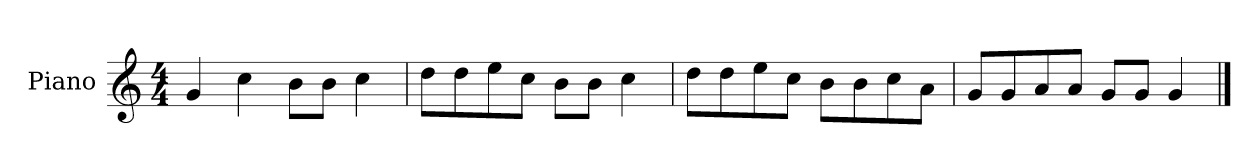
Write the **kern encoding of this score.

**kern
*part1
*staff1
*I"Piano
*I'P-no
*clefG2
*k[]
*M4/4
*MM90
=1
4g/
4cc\
8b\L
8b\J
4cc\
=2
8dd\L
8dd\
8ee\
8cc\J
8b\L
8b\J
4cc\
=3
8dd\L
8dd\
8ee\
8cc\J
8b\L
8b\
8cc\
8a\J
=4
8g/L
8g/
8a/
8a/J
8g/L
8g/J
4g/
==
*-
